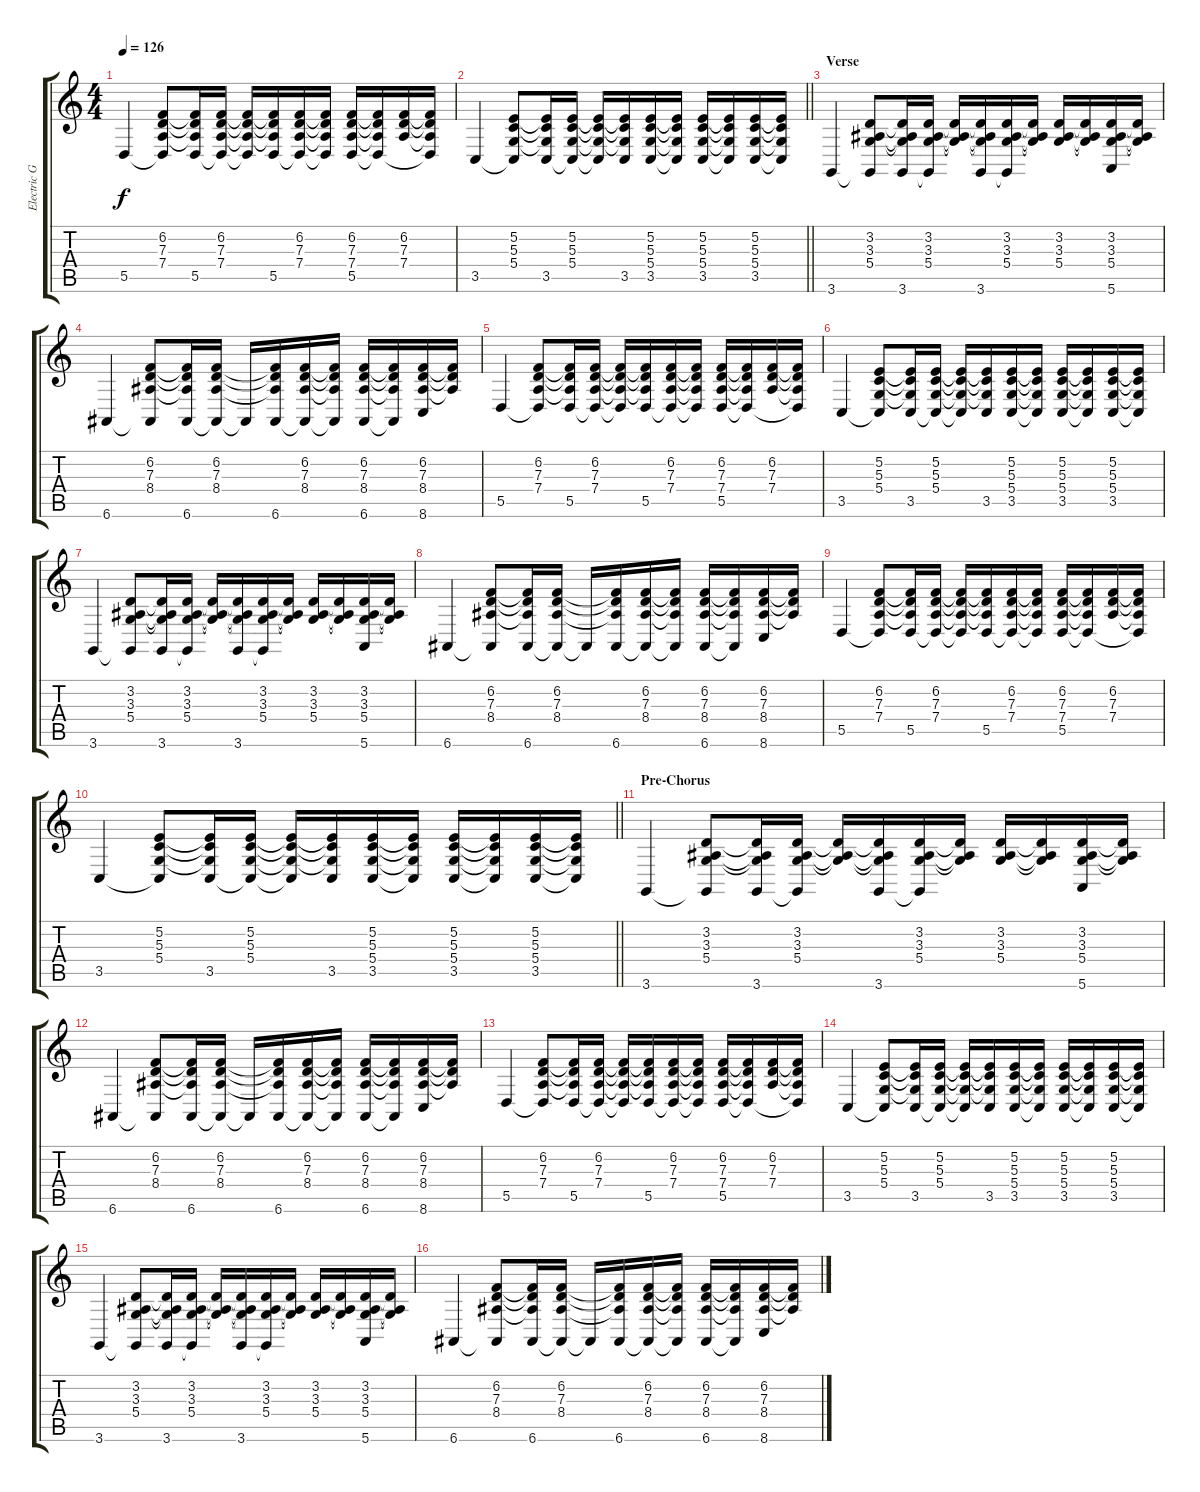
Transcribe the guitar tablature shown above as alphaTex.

\track ("Electric Grand Piano" "Electric G") {instrument electricgrandpiano}
\staff {score tabs}
\tuning (E4 B3 G3 D3 A2 E2) {hide}
\ts (4 4)
\tempo 126
\clef g2
\ks c
5.5.4{dy f} (6.2 7.3 7.4 5.5{t}).8 (6.2{t} 7.3{t} 7.4{t} 5.5).16 (6.2 7.3 7.4 5.5{t}).16 (6.2{t} 7.3{t} 7.4{t} 5.5{t}).16 (6.2{t} 7.3{t} 7.4{t} 5.5).16 (6.2 7.3 7.4 5.5{t}).16 (6.2{t} 7.3{t} 7.4{t} 5.5{t}).16 (6.2 7.3 7.4 5.5).16 (6.2{t} 7.3{t} 7.4{t} 5.5{t}).16 (6.2 7.3 7.4).16 (6.2{t} 7.3{t} 7.4{t} 5.5{t}).16 |
\barLineRight lightlight
3.5.4 (5.2 5.3 5.4 3.5{t}).8 (5.2{t} 5.3{t} 5.4{t} 3.5).16 (5.2 5.3 5.4 3.5{t}).16 (5.2{t} 5.3{t} 5.4{t} 3.5{t}).16 (5.2{t} 5.3{t} 5.4{t} 3.5).16 (5.2 5.3 5.4 3.5).16 (5.2{t} 5.3{t} 5.4{t} 3.5{t}).16 (5.2 5.3 5.4 3.5).16 (5.2{t} 5.3{t} 5.4{t} 3.5{t}).16 (5.2 5.3 5.4 3.5).16 (5.2{t} 5.3{t} 5.4{t} 3.5{t}).16 |
\section ("" "Verse")
3.6.4 (3.2 3.3 5.4 3.6{t}).8 (3.2{t} 3.3{t} 5.4{t} 3.6).16 (3.2 3.3 5.4 3.6{t}).16 (3.2{t} 3.3{t} 5.4{t}).16 (3.2{t} 3.3{t} 5.4{t} 3.6).16 (3.2 3.3 5.4 3.6{t}).16 (3.2{t} 3.3{t} 5.4{t}).16 (3.2 3.3 5.4).16 (3.2{t} 3.3{t} 5.4{t}).16 (3.2 3.3 5.4 5.6).16 (3.2{t} 3.3{t} 5.4{t}).16 |
6.6.4 (6.2 7.3 8.4 6.6{t}).8 (6.2{t} 7.3{t} 8.4{t} 6.6).16 (6.2 7.3 8.4 6.6{t}).16 6.6{t}.16 (6.2{t} 7.3{t} 8.4{t} 6.6).16 (6.2 7.3 8.4 6.6{t}).16 (6.2{t} 7.3{t} 8.4{t} 6.6{t}).16 (6.2 7.3 8.4 6.6).16 (6.2{t} 7.3{t} 8.4{t} 6.6{t}).16 (6.2 7.3 8.4 8.6).16 (6.2{t} 7.3{t} 8.4{t}).16 |
5.5.4 (6.2 7.3 7.4 5.5{t}).8 (6.2{t} 7.3{t} 7.4{t} 5.5).16 (6.2 7.3 7.4 5.5{t}).16 (6.2{t} 7.3{t} 7.4{t} 5.5{t}).16 (6.2{t} 7.3{t} 7.4{t} 5.5).16 (6.2 7.3 7.4 5.5{t}).16 (6.2{t} 7.3{t} 7.4{t} 5.5{t}).16 (6.2 7.3 7.4 5.5).16 (6.2{t} 7.3{t} 7.4{t} 5.5{t}).16 (6.2 7.3 7.4).16 (6.2{t} 7.3{t} 7.4{t} 5.5{t}).16 |
3.5.4 (5.2 5.3 5.4 3.5{t}).8 (5.2{t} 5.3{t} 5.4{t} 3.5).16 (5.2 5.3 5.4 3.5{t}).16 (5.2{t} 5.3{t} 5.4{t} 3.5{t}).16 (5.2{t} 5.3{t} 5.4{t} 3.5).16 (5.2 5.3 5.4 3.5).16 (5.2{t} 5.3{t} 5.4{t} 3.5{t}).16 (5.2 5.3 5.4 3.5).16 (5.2{t} 5.3{t} 5.4{t} 3.5{t}).16 (5.2 5.3 5.4 3.5).16 (5.2{t} 5.3{t} 5.4{t} 3.5{t}).16 |
3.6.4 (3.2 3.3 5.4 3.6{t}).8 (3.2{t} 3.3{t} 5.4{t} 3.6).16 (3.2 3.3 5.4 3.6{t}).16 (3.2{t} 3.3{t} 5.4{t}).16 (3.2{t} 3.3{t} 5.4{t} 3.6).16 (3.2 3.3 5.4 3.6{t}).16 (3.2{t} 3.3{t} 5.4{t}).16 (3.2 3.3 5.4).16 (3.2{t} 3.3{t} 5.4{t}).16 (3.2 3.3 5.4 5.6).16 (3.2{t} 3.3{t} 5.4{t}).16 |
6.6.4 (6.2 7.3 8.4 6.6{t}).8 (6.2{t} 7.3{t} 8.4{t} 6.6).16 (6.2 7.3 8.4 6.6{t}).16 6.6{t}.16 (6.2{t} 7.3{t} 8.4{t} 6.6).16 (6.2 7.3 8.4 6.6{t}).16 (6.2{t} 7.3{t} 8.4{t} 6.6{t}).16 (6.2 7.3 8.4 6.6).16 (6.2{t} 7.3{t} 8.4{t} 6.6{t}).16 (6.2 7.3 8.4 8.6).16 (6.2{t} 7.3{t} 8.4{t}).16 |
5.5.4 (6.2 7.3 7.4 5.5{t}).8 (6.2{t} 7.3{t} 7.4{t} 5.5).16 (6.2 7.3 7.4 5.5{t}).16 (6.2{t} 7.3{t} 7.4{t} 5.5{t}).16 (6.2{t} 7.3{t} 7.4{t} 5.5).16 (6.2 7.3 7.4 5.5{t}).16 (6.2{t} 7.3{t} 7.4{t} 5.5{t}).16 (6.2 7.3 7.4 5.5).16 (6.2{t} 7.3{t} 7.4{t} 5.5{t}).16 (6.2 7.3 7.4).16 (6.2{t} 7.3{t} 7.4{t} 5.5{t}).16 |
\barLineRight lightlight
3.5.4 (5.2 5.3 5.4 3.5{t}).8 (5.2{t} 5.3{t} 5.4{t} 3.5).16 (5.2 5.3 5.4 3.5{t}).16 (5.2{t} 5.3{t} 5.4{t} 3.5{t}).16 (5.2{t} 5.3{t} 5.4{t} 3.5).16 (5.2 5.3 5.4 3.5).16 (5.2{t} 5.3{t} 5.4{t} 3.5{t}).16 (5.2 5.3 5.4 3.5).16 (5.2{t} 5.3{t} 5.4{t} 3.5{t}).16 (5.2 5.3 5.4 3.5).16 (5.2{t} 5.3{t} 5.4{t} 3.5{t}).16 |
\section ("" "Pre-Chorus")
3.6.4 (3.2 3.3 5.4 3.6{t}).8 (3.2{t} 3.3{t} 5.4{t} 3.6).16 (3.2 3.3 5.4 3.6{t}).16 (3.2{t} 3.3{t} 5.4{t}).16 (3.2{t} 3.3{t} 5.4{t} 3.6).16 (3.2 3.3 5.4 3.6{t}).16 (3.2{t} 3.3{t} 5.4{t}).16 (3.2 3.3 5.4).16 (3.2{t} 3.3{t} 5.4{t}).16 (3.2 3.3 5.4 5.6).16 (3.2{t} 3.3{t} 5.4{t}).16 |
6.6.4 (6.2 7.3 8.4 6.6{t}).8 (6.2{t} 7.3{t} 8.4{t} 6.6).16 (6.2 7.3 8.4 6.6{t}).16 6.6{t}.16 (6.2{t} 7.3{t} 8.4{t} 6.6).16 (6.2 7.3 8.4 6.6{t}).16 (6.2{t} 7.3{t} 8.4{t} 6.6{t}).16 (6.2 7.3 8.4 6.6).16 (6.2{t} 7.3{t} 8.4{t} 6.6{t}).16 (6.2 7.3 8.4 8.6).16 (6.2{t} 7.3{t} 8.4{t}).16 |
5.5.4 (6.2 7.3 7.4 5.5{t}).8 (6.2{t} 7.3{t} 7.4{t} 5.5).16 (6.2 7.3 7.4 5.5{t}).16 (6.2{t} 7.3{t} 7.4{t} 5.5{t}).16 (6.2{t} 7.3{t} 7.4{t} 5.5).16 (6.2 7.3 7.4 5.5{t}).16 (6.2{t} 7.3{t} 7.4{t} 5.5{t}).16 (6.2 7.3 7.4 5.5).16 (6.2{t} 7.3{t} 7.4{t} 5.5{t}).16 (6.2 7.3 7.4).16 (6.2{t} 7.3{t} 7.4{t} 5.5{t}).16 |
3.5.4 (5.2 5.3 5.4 3.5{t}).8 (5.2{t} 5.3{t} 5.4{t} 3.5).16 (5.2 5.3 5.4 3.5{t}).16 (5.2{t} 5.3{t} 5.4{t} 3.5{t}).16 (5.2{t} 5.3{t} 5.4{t} 3.5).16 (5.2 5.3 5.4 3.5).16 (5.2{t} 5.3{t} 5.4{t} 3.5{t}).16 (5.2 5.3 5.4 3.5).16 (5.2{t} 5.3{t} 5.4{t} 3.5{t}).16 (5.2 5.3 5.4 3.5).16 (5.2{t} 5.3{t} 5.4{t} 3.5{t}).16 |
3.6.4 (3.2 3.3 5.4 3.6{t}).8 (3.2{t} 3.3{t} 5.4{t} 3.6).16 (3.2 3.3 5.4 3.6{t}).16 (3.2{t} 3.3{t} 5.4{t}).16 (3.2{t} 3.3{t} 5.4{t} 3.6).16 (3.2 3.3 5.4 3.6{t}).16 (3.2{t} 3.3{t} 5.4{t}).16 (3.2 3.3 5.4).16 (3.2{t} 3.3{t} 5.4{t}).16 (3.2 3.3 5.4 5.6).16 (3.2{t} 3.3{t} 5.4{t}).16 |
6.6.4 (6.2 7.3 8.4 6.6{t}).8 (6.2{t} 7.3{t} 8.4{t} 6.6).16 (6.2 7.3 8.4 6.6{t}).16 6.6{t}.16 (6.2{t} 7.3{t} 8.4{t} 6.6).16 (6.2 7.3 8.4 6.6{t}).16 (6.2{t} 7.3{t} 8.4{t} 6.6{t}).16 (6.2 7.3 8.4 6.6).16 (6.2{t} 7.3{t} 8.4{t} 6.6{t}).16 (6.2 7.3 8.4 8.6).16 (6.2{t} 7.3{t} 8.4{t}).16
